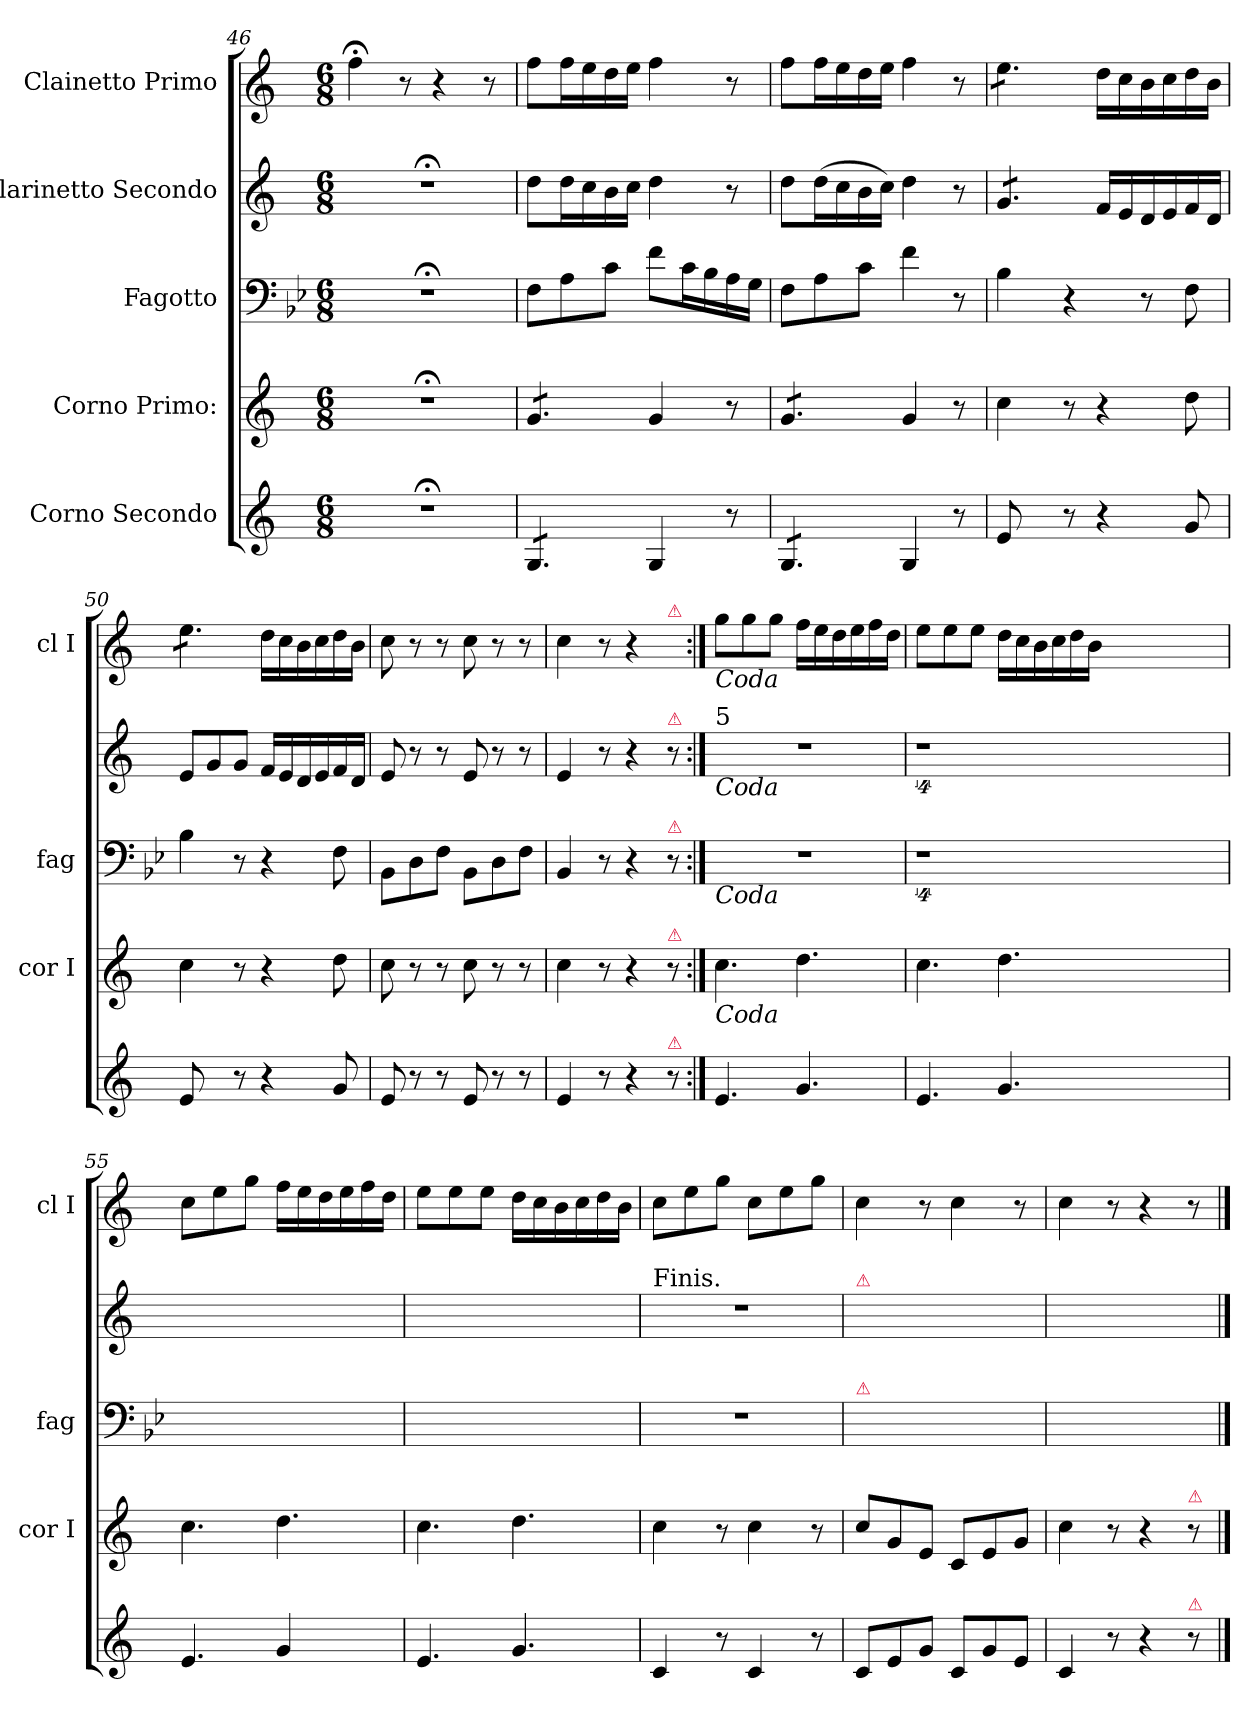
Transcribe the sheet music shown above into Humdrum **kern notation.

**kern	**kern	**kern	**kern	**kern
*part5	*part4	*part3	*part2	*part1
*staff5	*staff4	*staff3	*staff2	*staff1
*I"Corno Secondo	*I"Corno Primo:	*I"Fagotto	*I"Clarinetto Secondo	*I"Clainetto Primo
*	*I'cor I	*I'fag	*	*I'cl I
*clefG2	*clefG2	*clefF4	*clefG2	*clefG2
*ITrd1c2	*ITrd1c2	*	*ITrd1c2	*ITrd1c2
*k[b-e-]	*k[b-e-]	*k[b-e-]	*k[b-e-]	*k[b-e-]
*M6/8	*M6/8	*M6/8	*M6/8	*M6/8
=46	=46	=46	=46	=46
2.r;<	2.r;<	2.r;<	2.r;<	4ee-;<\
.	.	.	.	8r
.	.	.	.	4r
.	.	.	.	8r
=47	=47	=47	=47	=47
*tremolo	*	*	*	*
*	*tremolo	*	*	*
8F/L	8f/L	8F\L	8cc\L	8ee-\L
8F/	8f/	8A\	16cc\L	16ee-\L
.	.	.	16b-\	16dd\
8F/J	8f/J	8c\J	16a\	16cc\
*	*Xtremolo	*	*	*
*Xtremolo	*	*	*	*
.	.	.	16b-\JJ	16dd\JJ
4F/	4f/	8f\L	4cc\	4ee-\
.	.	16c\L	.	.
.	.	16B-\	.	.
8r	8r	16A\	8r	8r
.	.	16G\JJ	.	.
=48	=48	=48	=48	=48
*tremolo	*	*	*	*
*	*tremolo	*	*	*
8F/L	8f/L	8F\L	8cc\L	8ee-\L
8F/	8f/	8A\	(16cc\L	16ee-\L
.	.	.	16b-\	16dd\
8F/J	8f/J	8c\J	16a\	16cc\
*	*Xtremolo	*	*	*
*Xtremolo	*	*	*	*
.	.	.	16b-\JJ)	16dd\JJ
4F/	4f/	4f\	4cc\	4ee-\
8r	8r	8r	8r	8r
=49	=49	=49	=49	=49
*	*	*	*tremolo	*
*	*	*	*	*tremolo
8d/	4b-\	4B-\	8f/L	8dd\L
8ryy	.	.	8f/	8dd\
8r	8r	4r	8f/J	8dd\J
*	*	*	*	*Xtremolo
*	*	*	*Xtremolo	*
4r	4r	.	16e-/LL	16cc\LL
.	.	.	16d/	16b-\
.	.	8r	16c/	16a\
.	.	.	16d/	16b-\
8f/	8cc\	8F\	16e-/	16cc\
.	.	.	16c/JJ	16a\JJ
=50	=50	=50	=50	=50
*	*	*	*	*tremolo
8d/	4b-\	4B-\	8d/L	8dd\L
8ryy	.	.	8f/	8dd\
8r	8r	8r	8f/J	8dd\J
*	*	*	*	*Xtremolo
4r	4r	4r	16e-/LL	16cc\LL
.	.	.	16d/	16b-\
.	.	.	16c/	16a\
.	.	.	16d/	16b-\
8f/	8cc\	8F\	16e-/	16cc\
.	.	.	16c/JJ	16a\JJ
=51	=51	=51	=51	=51
8d/	8b-\	8BB-\L	8d/	8b-\
8r	8r	8D\	8r	8r
8r	8r	8F\J	8r	8r
8d/	8b-\	8BB-\L	8d/	8b-\
8r	8r	8D\	8r	8r
8r	8r	8F\J	8r	8r
=52	=52	=52	=52	=52
4d/	4b-\	4BB-/	4d/	4b-\
8r	8r	8r	8r	8r
4r	4r	4r	4r	4r
!	!	!	!	!LO:TX:a:color=crimson:t=⚠
!	!	!	!LO:TX:a:color=crimson:t=⚠	!
!	!	!LO:TX:a:color=crimson:t=⚠	!	!
!	!LO:TX:a:color=crimson:t=⚠	!	!	!
!LO:TX:a:color=crimson:t=⚠	!	!	!	!
8r	8r	8r	8r	8ryy
=53:|!	=53:|!	=53:|!	=53:|!	=53:|!
!	!	!	!	!LO:TX:b:i:t=Coda
!	!	!	!LO:TX:a:t=5	!
!	!	!	!LO:TX:b:i:t=Coda	!
!	!	!LO:TX:b:i:t=Coda	!	!
!	!LO:TX:b:i:t=Coda	!	!	!
4.d/	4.b-\	2.r	2.r	8ff\L
.	.	.	.	8ff\
.	.	.	.	8ff\J
4.f/	4.cc\	.	.	16ee-\LL
.	.	.	.	16dd\
.	.	.	.	16cc\
.	.	.	.	16dd\
.	.	.	.	16ee-\
.	.	.	.	16cc\JJ
=54	=54	=54	=54	=54
4.d/	4.b-\	4%9r	4%9r	8dd\L
.	.	.	.	8dd\
.	.	.	.	8dd\J
4.f/	4.cc\	.	.	16cc\LL
.	.	.	.	16b-\
.	.	.	.	16a\
.	.	.	.	16b-\
.	.	.	.	16cc\
.	.	.	.	16a\JJ
1.ryy	1.ryy	.	.	1.ryy
=55	=55	=55	=55	=55
4.d/	4.b-\	2.ryy	2.ryy	8b-\L
.	.	.	.	8dd\
.	.	.	.	8ff\J
4f/	4.cc\	.	.	16ee-\LL
.	.	.	.	16dd\
.	.	.	.	16cc\
.	.	.	.	16dd\
8ryy	.	.	.	16ee-\
.	.	.	.	16cc\JJ
=56	=56	=56	=56	=56
4.d/	4.b-\	2.ryy	2.ryy	8dd\L
.	.	.	.	8dd\
.	.	.	.	8dd\J
4.f/	4.cc\	.	.	16cc\LL
.	.	.	.	16b-\
.	.	.	.	16a\
.	.	.	.	16b-\
.	.	.	.	16cc\
.	.	.	.	16a\JJ
=57	=57	=57	=57	=57
!	!	!	!LO:TX:a:t=Finis.	!
!	!	!LO:N:vis=0	!	!
4B-/	4b-\	2.r	2.r	8b-\L
.	.	.	.	8dd\
8r	8r	.	.	8ff\J
4B-/	4b-\	.	.	8b-\L
.	.	.	.	8dd\
8r	8r	.	.	8ff\J
=58	=58	=58	=58	=58
!	!	!	!LO:TX:a:color=crimson:t=⚠	!
!	!	!LO:TX:a:color=crimson:t=⚠	!	!
8B-/L	8b-/L	2.ryy	2.ryy	4b-\
8d/	8f/	.	.	.
8f/J	8d/J	.	.	8r
8B-/L	8B-/L	.	.	4b-\
8f/	8d/	.	.	.
8d/J	8f/J	.	.	8r
=59	=59	=59	=59	=59
4B-/	4b-\	2.ryy	2.ryy	4b-\
8r	8r	.	.	8r
4r	4r	.	.	4r
!	!LO:TX:a:color=crimson:t=⚠	!	!	!
!LO:TX:a:color=crimson:t=⚠	!	!	!	!
8r	8r	.	.	8r
==	==	==	==	==
*-	*-	*-	*-	*-
